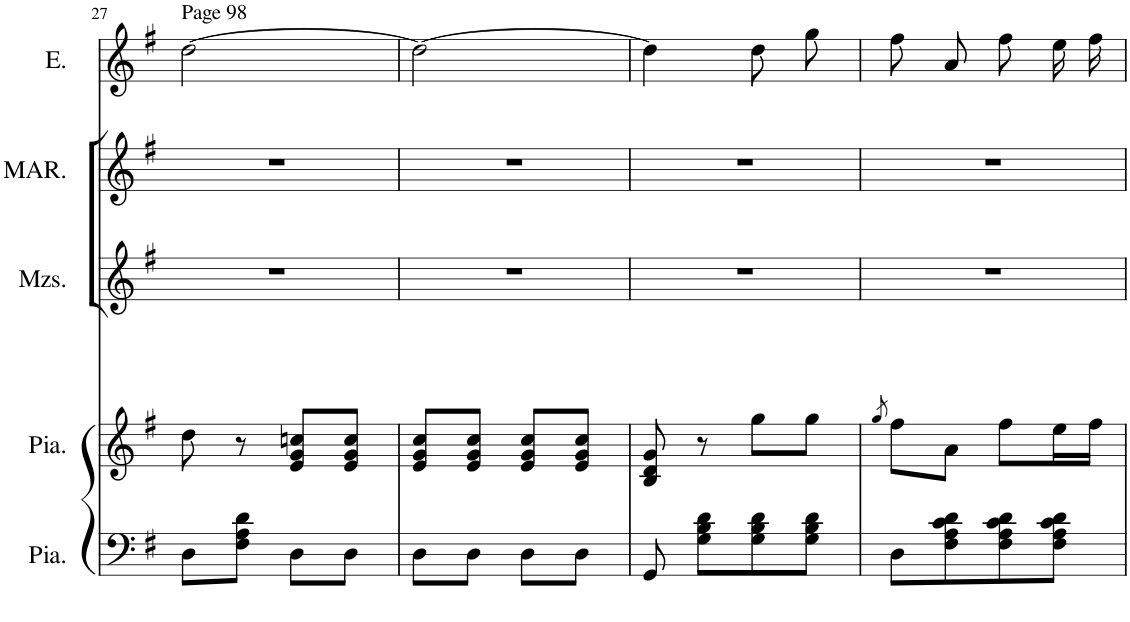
**kern	**kern	**kern	**kern	**kern
*part5	*part4	*part3	*part2	*part1
*staff5	*staff4	*staff3	*staff2	*staff1
*I"Piano	*I"Piano	*I"Mezzo-soprano	*I"mar	*I"Emma
*I'Pia.	*I'Pia.	*I'Mzs.	*I'MAR.	*I'E.
!!LO:PB:g=z
*clefF4	*clefG2	*clefG2	*clefG2	*clefG2
*	*	*Trd1c2	*	*Trd1c2
*k[f#]	*k[f#]	*k[f#]	*k[f#]	*k[f#]
*M2/4	*M2/4	*M2/4	*M2/4	*M2/4
=27	=27	=27	=27	=27
!	!	!	!	!LO:TX:a:t=Page 98
8D\L	8dd\	2r	2r	[2dd\
8F#\ 8A\ 8d\J	8r	.	.	.
8D\L	8e/ 8g/ 8ccn/L	.	.	.
8D\J	8e/ 8g/ 8cc/J	.	.	.
=28	=28	=28	=28	=28
8D\L	8e/ 8g/ 8cc/L	2r	2r	2dd\_
8D\J	8e/ 8g/ 8cc/J	.	.	.
8D\L	8e/ 8g/ 8cc/L	.	.	.
8D\J	8e/ 8g/ 8cc/J	.	.	.
=29	=29	=29	=29	=29
8GG/	8B/ 8d/ 8g/	2r	2r	4dd\]
8G\ 8B\ 8d\L	8r	.	.	.
8G\ 8B\ 8d\	8gg\L	.	.	8dd\L
8G\ 8B\ 8d\J	8gg\J	.	.	8gg\J
=30	=30	=30	=30	=30
.	8qgg/	.	.	.
8D\L	8ff#\L	2r	2r	8ff#\L
8F#\ 8A\ 8c\ 8d\	8a\J	.	.	8a\J
8F#\ 8A\ 8c\ 8d\	8ff#\L	.	.	8ff#\L
8F#\ 8A\ 8c\ 8d\J	16ee\L	.	.	16ee\L
.	16ff#\JJ	.	.	16ff#\JJ
=	=	=	=	=
*-	*-	*-	*-	*-
